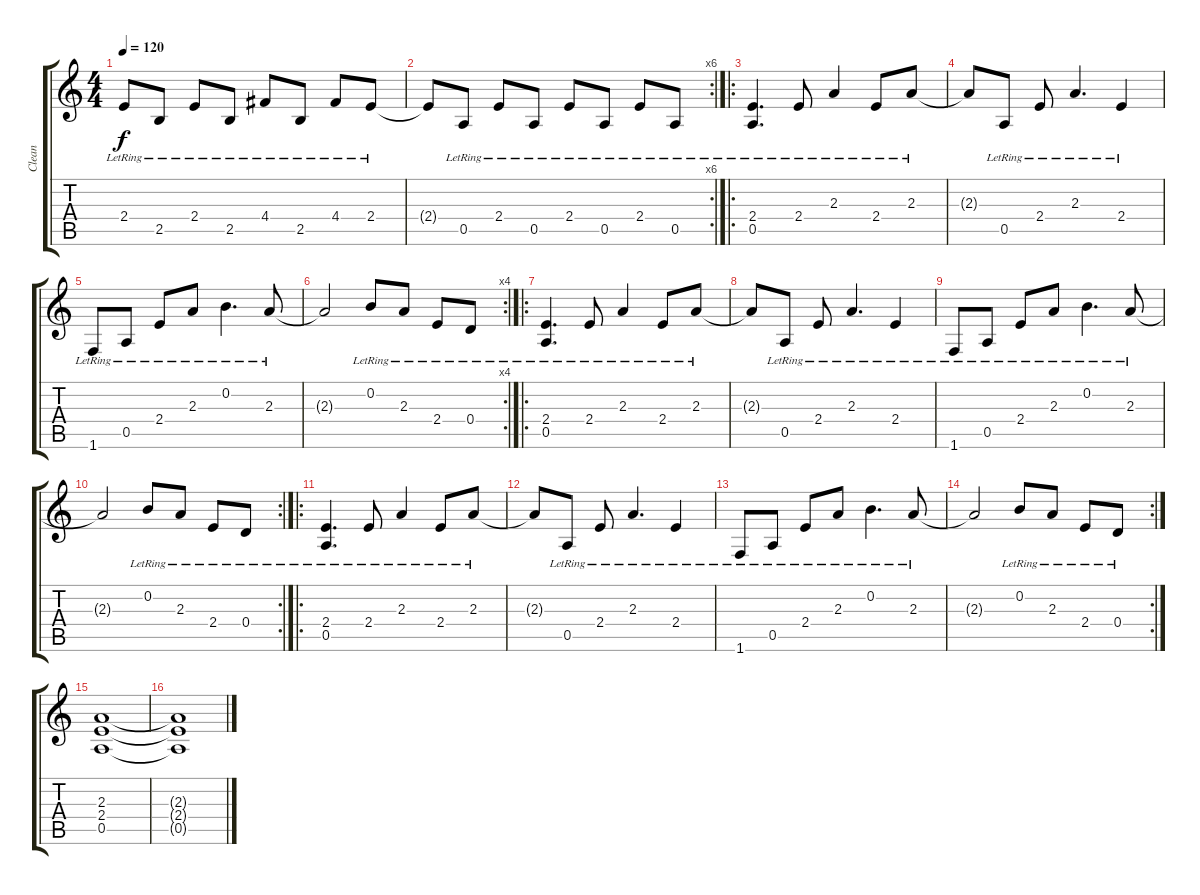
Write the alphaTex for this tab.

\track ("Clean" "Clean") {instrument electricguitarclean}
\staff {score tabs}
\tuning (E4 B3 G3 D3 A2 E2) {hide}
\ts (4 4)
\tempo 120
\clef g2
\ks c
2.4{lr}.8{dy f} 2.5{lr}.8 2.4{lr}.8 2.5{lr}.8 4.4{lr}.8 2.5{lr}.8 4.4{lr}.8 2.4{lr}.8 |
\rc 6
2.4{t}.8 0.5{lr}.8 2.4{lr}.8 0.5{lr}.8 2.4{lr}.8 0.5{lr}.8 2.4{lr}.8 0.5{lr}.8 |
\ro
(2.4{lr} 0.5{lr}).4{d} 2.4{lr}.8 2.3{lr}.4 2.4{lr}.8 2.3{lr}.8 |
2.3{t}.8 0.5{lr}.8 2.4{lr}.8 2.3{lr}.4{d} 2.4{lr}.4 |
1.6{lr}.8 0.5{lr}.8 2.4{lr}.8 2.3{lr}.8 0.2{lr}.4{d} 2.3{lr}.8 |
\rc 4
2.3{t}.2 0.2{lr}.8 2.3{lr}.8 2.4{lr}.8 0.4{lr}.8 |
\ro
(2.4{lr} 0.5{lr}).4{d} 2.4{lr}.8 2.3{lr}.4 2.4{lr}.8 2.3{lr}.8 |
2.3{t}.8 0.5{lr}.8 2.4{lr}.8 2.3{lr}.4{d} 2.4{lr}.4 |
1.6{lr}.8 0.5{lr}.8 2.4{lr}.8 2.3{lr}.8 0.2{lr}.4{d} 2.3{lr}.8 |
\rc 2
2.3{t}.2 0.2{lr}.8 2.3{lr}.8 2.4{lr}.8 0.4{lr}.8 |
\ro
(2.4{lr} 0.5{lr}).4{d} 2.4{lr}.8 2.3{lr}.4 2.4{lr}.8 2.3{lr}.8 |
2.3{t}.8 0.5{lr}.8 2.4{lr}.8 2.3{lr}.4{d} 2.4{lr}.4 |
1.6{lr}.8 0.5{lr}.8 2.4{lr}.8 2.3{lr}.8 0.2{lr}.4{d} 2.3{lr}.8 |
\rc 2
2.3{t}.2 0.2{lr}.8 2.3{lr}.8 2.4{lr}.8 0.4{lr}.8 |
(2.3 2.4 0.5).1 |
(2.3{t} 2.4{t} 0.5{t}).1
